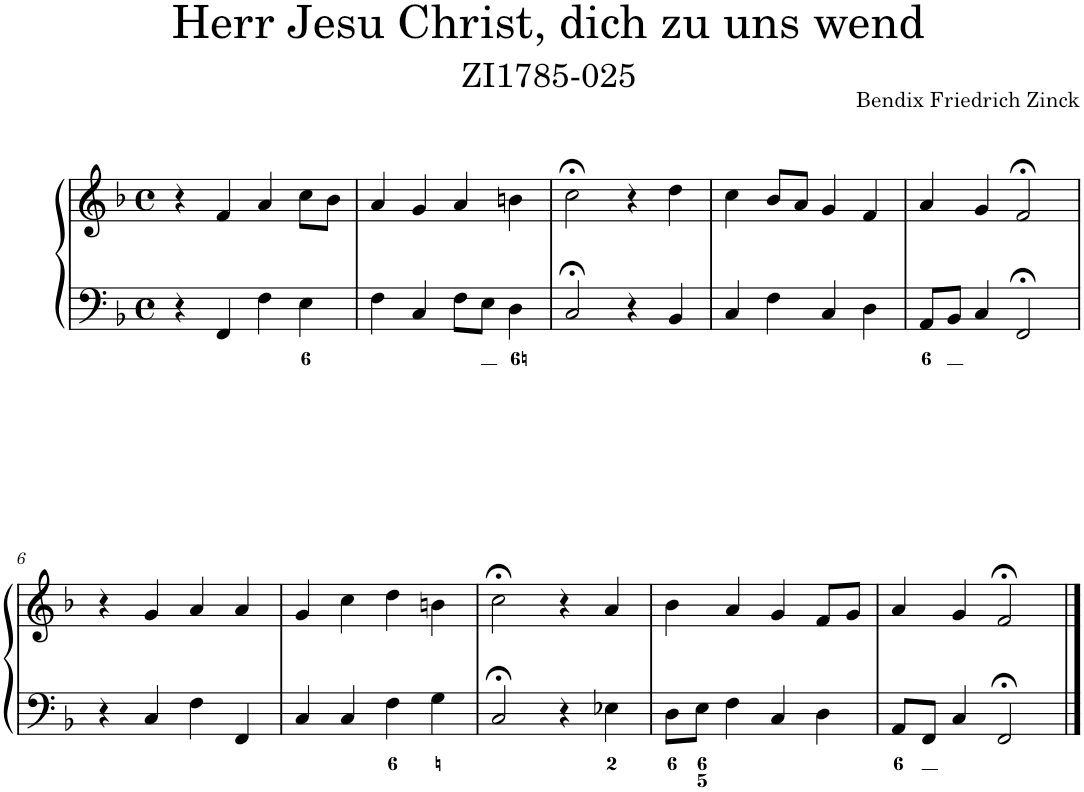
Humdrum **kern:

**kern	**kern
*part1	*part1
*staff2	*staff1
*I"Piano	*
*I'Pno.	*
*clefF4	*clefG2
*k[b-]	*k[b-]
*M4/4	*M4/4
*met(c)	*met(c)
=1	=1
4r	4r
4FF/	4f/
4F\	4a/
4E\	8cc\L
.	8b-\J
=2	=2
4F\	4a/
4C/	4g/
8F\L	4a/
8E\J	.
4D\	4bn\
=3	=3
2C;</	2cc;<\
4r	4r
4BB-/	4dd\
=4	=4
4C/	4cc\
4F\	8b-/L
.	8a/J
4C/	4g/
4D\	4f/
=5	=5
8AA/L	4a/
8BB-/J	.
4C/	4g/
2FF;</	2f;</
!!LO:LB:g=z
=6	=6
4r	4r
4C/	4g/
4F\	4a/
4FF/	4a/
=7	=7
4C/	4g/
4C/	4cc\
4F\	4dd\
4G\	4bn\
=8	=8
2C;</	2cc;<\
4r	4r
4E-X\	4a/
=9	=9
8D\L	4b-\
8E\J	.
4F\	4a/
4C/	4g/
4D\	8f/L
.	8g/J
=10	=10
8AA/L	4a/
8FF/J	.
4C/	4g/
2FF;</	2f;</
==	==
*-	*-
